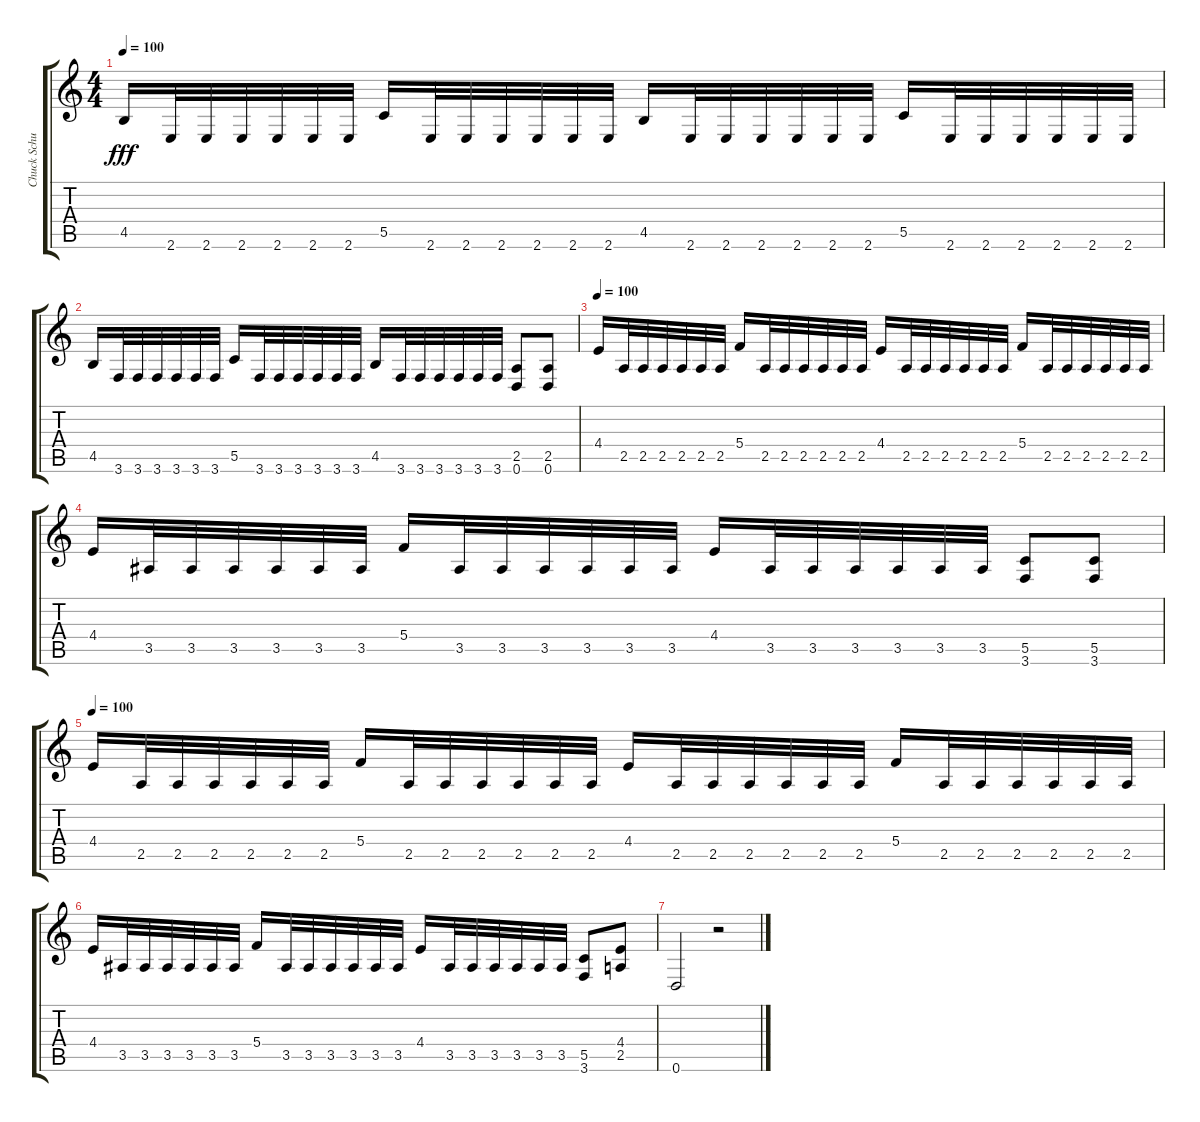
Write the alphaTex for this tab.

\track ("Chuck Schuldiner" "Chuck Schu") {instrument distortionguitar}
\staff {score tabs}
\tuning (D4 A3 F3 C3 G2 D2) {hide}
\ts (4 4)
\tempo 100
\clef g2
\ks c
4.5.16{dy fff} 2.6.32 2.6.32 2.6.32 2.6.32 2.6.32 2.6.32 5.5.16 2.6.32 2.6.32 2.6.32 2.6.32 2.6.32 2.6.32 4.5.16 2.6.32 2.6.32 2.6.32 2.6.32 2.6.32 2.6.32 5.5.16 2.6.32 2.6.32 2.6.32 2.6.32 2.6.32 2.6.32 |
4.5.16 3.6.32 3.6.32 3.6.32 3.6.32 3.6.32 3.6.32 5.5.16 3.6.32 3.6.32 3.6.32 3.6.32 3.6.32 3.6.32 4.5.16 3.6.32 3.6.32 3.6.32 3.6.32 3.6.32 3.6.32 (2.5 0.6).8 (2.5 0.6).8 |
\tempo 100
4.4.16{instrument distortionguitar} 2.5.32 2.5.32 2.5.32 2.5.32 2.5.32 2.5.32 5.4.16 2.5.32 2.5.32 2.5.32 2.5.32 2.5.32 2.5.32 4.4.16{instrument distortionguitar} 2.5.32 2.5.32 2.5.32 2.5.32 2.5.32 2.5.32 5.4.16 2.5.32 2.5.32 2.5.32 2.5.32 2.5.32 2.5.32 |
4.4.16 3.5.32 3.5.32 3.5.32 3.5.32 3.5.32 3.5.32 5.4.16 3.5.32 3.5.32 3.5.32 3.5.32 3.5.32 3.5.32 4.4.16 3.5.32 3.5.32 3.5.32 3.5.32 3.5.32 3.5.32 (5.5 3.6).8 (5.5 3.6).8 |
\tempo 100
4.4.16{instrument distortionguitar} 2.5.32 2.5.32 2.5.32 2.5.32 2.5.32 2.5.32 5.4.16 2.5.32 2.5.32 2.5.32 2.5.32 2.5.32 2.5.32 4.4.16{instrument distortionguitar} 2.5.32 2.5.32 2.5.32 2.5.32 2.5.32 2.5.32 5.4.16 2.5.32 2.5.32 2.5.32 2.5.32 2.5.32 2.5.32 |
4.4.16 3.5.32 3.5.32 3.5.32 3.5.32 3.5.32 3.5.32 5.4.16 3.5.32 3.5.32 3.5.32 3.5.32 3.5.32 3.5.32 4.4.16 3.5.32 3.5.32 3.5.32 3.5.32 3.5.32 3.5.32 (5.5 3.6).8 (4.4 2.5).8 |
0.6.2 r.2
